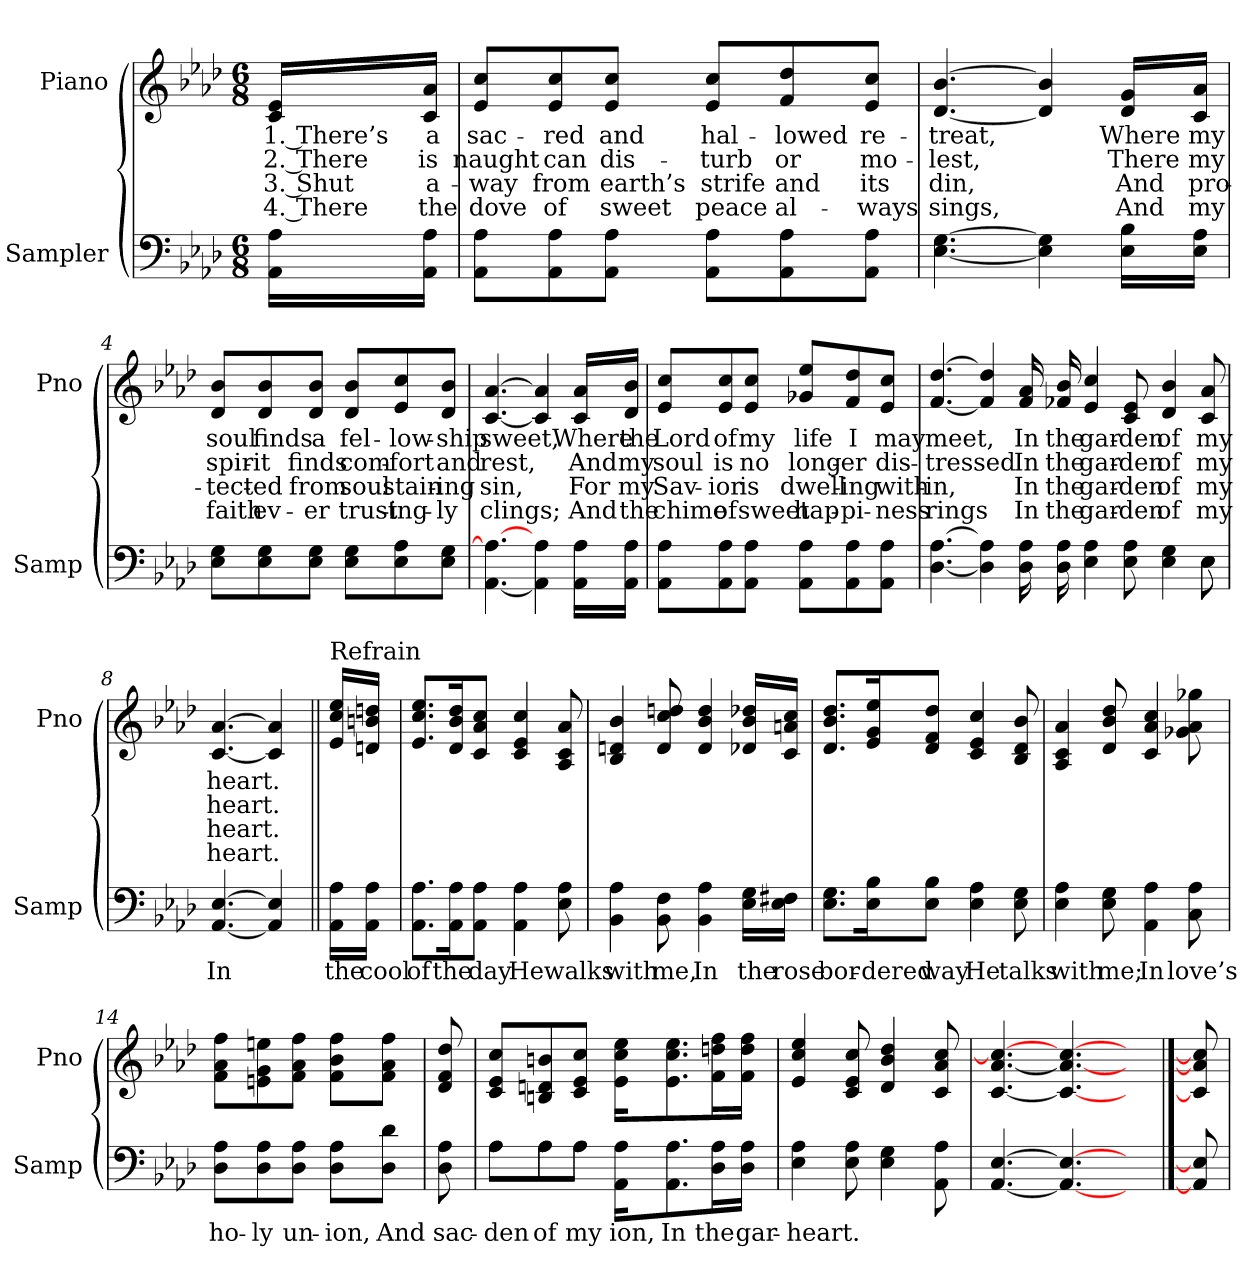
**kern	**text	**kern	**text	**text	**text	**text
*part2	*part2	*part1	*part1	*part1	*part1	*part1
*staff2	*staff2	*staff1	*staff1	*staff1	*staff1	*staff1
*I"Sampler	*	*I"Piano	*	*	*	*
*I'Samp	*	*I'Pno	*	*	*	*
*clefF4	*	*clefG2	*	*	*	*
*k[b-e-a-d-]	*	*k[b-e-a-d-]	*	*	*	*
*A-:	*	*A-:	*	*	*	*
*M6/8	*	*M6/8	*	*	*	*
=1	=1	=1	=1	=1	=1	=1
16AA-\ 16A-\LL	.	16c/ 16e-/LL	1. There’s	2. There	3. Shut	4. There
16AA-\ 16A-\JJ	.	16c/ 16a-/JJ	a	is	a-	the
=2	=2	=2	=2	=2	=2	=2
8AA-\ 8A-\L	.	8e-/ 8cc/L	sac-	naught	-way	dove
8AA-\ 8A-\	.	8e-/ 8cc/	-red	can	from	of
8AA-\ 8A-\J	.	8e-/ 8cc/J	and	dis-	earth’s	sweet
8AA-\ 8A-\L	.	8e-/ 8cc/L	hal-	-turb	strife	peace
8AA-\ 8A-\	.	8f/ 8dd-/	-lowed	or	and	al-
8AA-\ 8A-\J	.	8e-/ 8cc/J	re-	mo-	its	-ways
=3	=3	=3	=3	=3	=3	=3
[4.E- [4.G	.	[4.d- [4.b-	-treat,	-lest,	din,	sings,
4E-] 4G]	.	4d-] 4b-]	.	.	.	.
16E-\ 16B-\LL	.	16d-/ 16g/LL	Where	There	And	And
16E-\ 16A-\JJ	.	16c/ 16a-/JJ	my	my	pro-	my
=4	=4	=4	=4	=4	=4	=4
8E-\ 8G\L	.	8d-/ 8b-/L	soul	spir-	-tect-	faith
8E-\ 8G\	.	8d-/ 8b-/	finds	-it	-ed	ev-
8E-\ 8G\J	.	8d-/ 8b-/J	a	finds	from	-er
8E-\ 8G\L	.	8d-/ 8b-/L	fel-	com-	soul	trust-
8E-\ 8A-\	.	8e-/ 8cc/	-low-	-fort	stain-	-ing-
8E-\ 8G\J	.	8d-/ 8b-/J	-ship	and	-ing	-ly
=5	=5	=5	=5	=5	=5	=5
[4.AA- 4.A-_	.	[4.c [4.a-	sweet,	rest,	sin,	clings;
4AA-] 4A-	.	4c] 4a-]	.	.	.	.
16AA-\ 16A-\LL	.	16c/ 16a-/LL	Where	And	For	And
16AA-\ 16A-\JJ	.	16d-/ 16b-/JJ	the	my	my	the
=6	=6	=6	=6	=6	=6	=6
8AA-\ 8A-\L	.	8e-/ 8cc/L	Lord	soul	Sav-	chime
8AA-\ 8A-\	.	8e-/ 8cc/	of	is	-ior	of
8AA-\ 8A-\J	.	8e-/ 8cc/J	my	no	is	sweet
8AA-\ 8A-\L	.	8g-X/ 8ee-/L	life	long-	dwell-	hap-
8AA-\ 8A-\	.	8f/ 8dd-/	I	-er	-ing	-pi-
8AA-\ 8A-\J	.	8e-/ 8cc/J	may	dis-	with-	-ness
=7	=7	=7	=7	=7	=7	=7
*^	*	*	*	*	*	*
[4.D- [4.A-	4.ryy	.	[4.f [4.dd-	meet,	-tressed	-in,	rings
*v	*v	*	*	*	*	*	*
4D-] 4A-]	.	4f] 4dd-]	.	.	.	.
16D- 16A-	.	16f 16a-	In	In	In	In
16D- 16A-	.	16f-X 16b-	the	the	the	the
4E- 4A-	.	4e- 4cc	gar-	gar-	gar-	gar-
8E- 8A-	.	8c 8e-	-den	-den	-den	-den
4E- 4G	.	4d- 4b-	of	of	of	of
*^	*	*	*	*	*	*
8E-\	8E-	.	8c 8a-	my	my	my	my
*v	*v	*	*	*	*	*	*
=8	=8	=8	=8	=8	=8	=8
[4.AA- [4.E-	In	[4.c [4.a-	heart.	heart.	heart.	heart.
4AA-] 4E-]	.	4c] 4a-]	.	.	.	.
=9||	=9||	=9||	=9||	=9||	=9||	=9||
!	!	!LO:TX:t=Refrain	!	!	!	!
16AA-\ 16A-\LL	the	16e-/ 16cc/ 16ee-/LL	.	.	.	.
16AA-\ 16A-\JJ	cool	16dn/ 16bn/ 16ddn/JJ	.	.	.	.
=10	=10	=10	=10	=10	=10	=10
8.AA-\ 8.A-\L	of	8.e-/ 8.cc/ 8.ee-/L	.	.	.	.
16AA-\ 16A-\K	the	16d-/ 16b-/ 16dd-/K	.	.	.	.
8AA-\ 8A-\J	day	8c/ 8a-/ 8cc/J	.	.	.	.
4AA- 4A-	He	4c 4e- 4cc	.	.	.	.
8E- 8A-	walks	8A- 8c 8a-	.	.	.	.
=11	=11	=11	=11	=11	=11	=11
4BB- 4A-	with	4B- 4dn 4b-	.	.	.	.
8BB- 8F	me,	8d 8cc 8ddn	.	.	.	.
4BB- 4A-	In	4d 4b- 4dd	.	.	.	.
16E-\ 16G\LL	the	16d-X/ 16b-/ 16dd-X/LL	.	.	.	.
16E-\ 16F#X\JJ	rose	16c/ 16an/ 16cc/JJ	.	.	.	.
=12	=12	=12	=12	=12	=12	=12
8.E-\ 8.G\L	bor-	8.d-/ 8.b-/ 8.dd-/L	.	.	.	.
16E-\ 16B-\K	-dered	16e-/ 16g/ 16ee-/K	.	.	.	.
8E-\ 8B-\J	way	8d-/ 8f/ 8dd-/J	.	.	.	.
4E- 4A-	He	4c 4e- 4cc	.	.	.	.
8E- 8G	talks	8B-/ 8d-/ 8b-/	.	.	.	.
=13	=13	=13	=13	=13	=13	=13
4E- 4A-	with	4A- 4c 4a-	.	.	.	.
8E- 8G	me;	8d- 8b- 8dd-	.	.	.	.
4AA- 4A-	In	4c 4a- 4cc	.	.	.	.
8C 8A-	love’s	8g-X 8a- 8gg-X	.	.	.	.
=14	=14	=14	=14	=14	=14	=14
8D-\ 8A-\L	ho-	8f\ 8a-\ 8ff\L	.	.	.	.
8D-\ 8A-\	-ly	8en\ 8g\ 8een\	.	.	.	.
8D-\ 8A-\J	un-	8f\ 8a-\ 8ff\J	.	.	.	.
8D-\ 8A-\L	-ion,	8f\ 8b-\ 8ff\L	.	.	.	.
8D-\ 8d-\J	And	8f\ 8a-\ 8ff\J	.	.	.	.
=15	=15	=15	=15	=15	=15	=15
8D- 8A-	sac-	8d- 8f 8dd-	.	.	.	.
=16	=16	=16	=16	=16	=16	=16
*^	*	*	*	*	*	*
8A-\L	8A-\L	-den	8c/ 8e-/ 8cc/L	.	.	.	.
8A-\	8A-\	of	8Bn/ 8dn/ 8bn/	.	.	.	.
8A-\J	8A-\J	my	8c/ 8e-/ 8cc/J	.	.	.	.
16AA-\ 16A-\KL	4.ryy	-ion,	16e-\ 16cc\ 16ee-\KL	.	.	.	.
8.AA-\ 8.A-\	.	In	8.e-\ 8.cc\ 8.ee-\	.	.	.	.
16D-\ 16A-\L	.	the	16f\ 16dd\ 16ff\L	.	.	.	.
16D-\ 16A-\JJ	.	gar-	16f\ 16dd\ 16ff\JJ	.	.	.	.
*v	*v	*	*	*	*	*	*
=17	=17	=17	=17	=17	=17	=17
4E- 4A-	heart.	4e- 4cc 4ee-	.	.	.	.
8E- 8A-	.	8c 8e- 8cc	.	.	.	.
4E- 4G	.	4d- 4b- 4dd-	.	.	.	.
8AA- 8A-	.	8c 8a- 8cc	.	.	.	.
=18	=18	=18	=18	=18	=18	=18
[4.AA- [4.E-	.	[4.c [4.a- 4.cc_	.	.	.	.
4.AA-_ 4.E-_	.	4.c_ 4.a-_ [4.cc	.	.	.	.
8ryy	.	8ryy	.	.	.	.
==19	==19	==19	==19	==19	==19	==19
8AA-] 8E-]	.	8c] 8a-] 8cc]	.	.	.	.
=	=	=	=	=	=	=
*-	*-	*-	*-	*-	*-	*-
